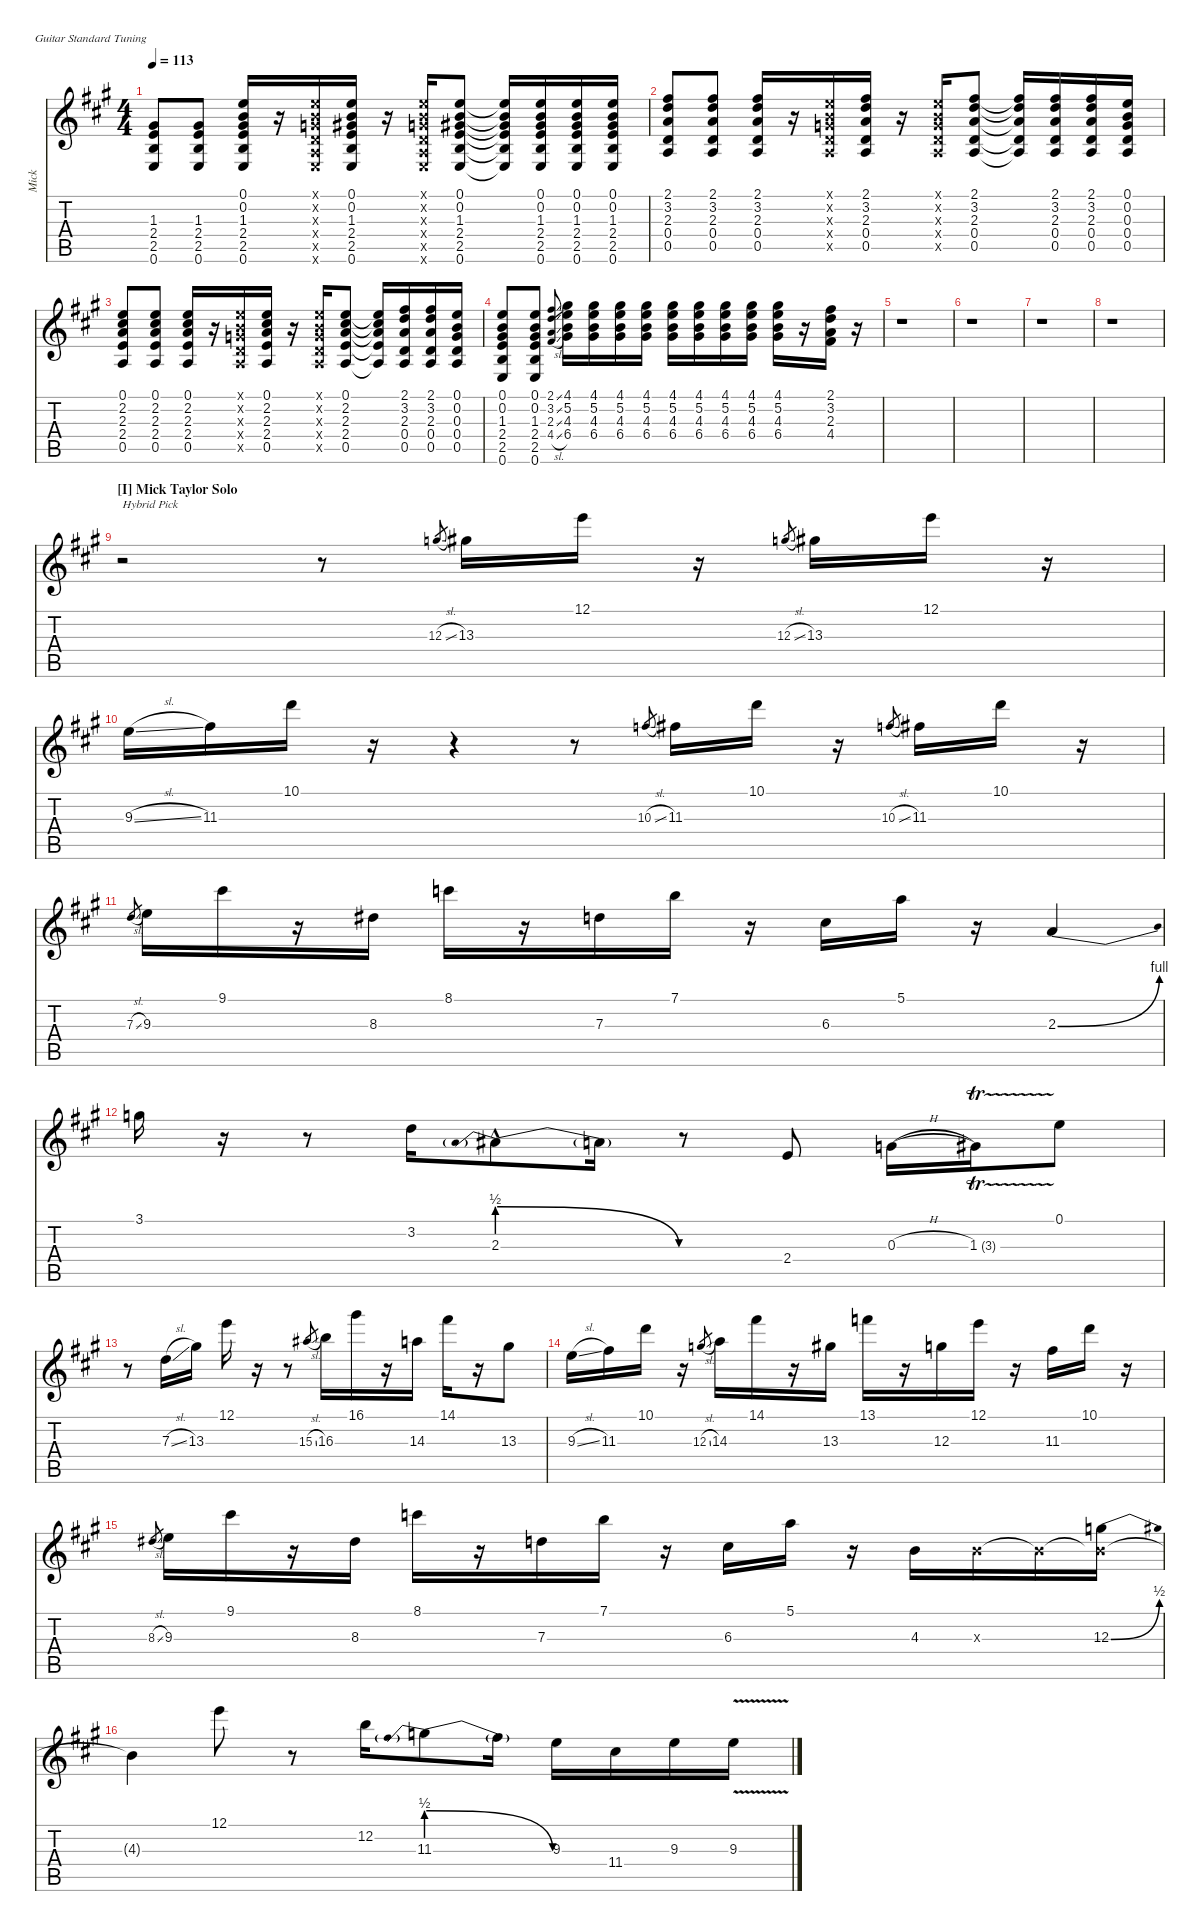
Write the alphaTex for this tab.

\defaultSystemsLayout 4
\hideDynamics
\bracketExtendMode nobrackets
\otherSystemsTrackNameOrientation horizontal
\track ("Mick Taylor" "Mick") {instrument overdrivenguitar}
\staff {score tabs}
\tuning (E4 B3 G3 D3 A2 E2)
\ts (4 4)
\tempo 113
\clef g2
\ks a
(0.6 2.5 2.4 1.3).8{dy mf} (0.6 2.5 2.4 1.3).8 (0.6 2.5 2.4 1.3 0.2 0.1).16 r.16 (0.6{x} 0.5{x} 0.4{x} 0.3{x} 0.2{x} 0.1{x}).16 (0.6 2.5 2.4 1.3 0.2 0.1).16 r.16 (0.6{x} 0.5{x} 0.4{x} 0.3{x} 0.2{x} 0.1{x}).16 (0.6 2.5 2.4 1.3 0.2 0.1).8 (0.6{t} 2.5{t} 2.4{t} 1.3{t} 0.2{t} 0.1{t}).16 (0.6 2.5 2.4 1.3 0.2 0.1).16 (0.6 2.5 2.4 1.3 0.2 0.1).16 (0.6 2.5 2.4 1.3 0.2 0.1).16 |
(0.5 0.4 2.3 3.2 2.1).8 (0.5 0.4 2.3 3.2 2.1).8 (0.5 0.4 2.3 3.2 2.1).16 r.16 (0.5{x} 0.4{x} 0.3{x} 0.2{x} 0.1{x}).16 (0.5 0.4 2.3 3.2 2.1).16 r.16 (0.5{x} 0.4{x} 0.3{x} 0.2{x} 0.1{x}).16 (0.5 0.4 2.3 3.2 2.1).8 (0.5{t} 0.4{t} 2.3{t} 3.2{t} 2.1{t}).16 (0.5 0.4 2.3 3.2 2.1).16 (0.5 0.4 2.3 3.2 2.1).16 (0.5 0.4 0.3 0.2 0.1).16 |
(0.5 2.4 2.3 2.2 0.1).8 (0.5 2.4 2.3 2.2 0.1).8 (0.5 2.4 2.3 2.2 0.1).16 r.16 (0.5{x} 0.4{x} 0.3{x} 0.2{x} 0.1{x}).16 (0.5 2.4 2.3 2.2 0.1).16 r.16 (0.5{x} 0.4{x} 0.3{x} 0.2{x} 0.1{x}).16 (0.5 2.4 2.3 2.2 0.1).8 (0.5{t} 2.4{t} 2.3{t} 2.2{t} 0.1{t}).16 (0.5 0.4 2.3 3.2 2.1).16 (0.5 0.4 2.3 3.2 2.1).16 (0.5 0.4 0.3 0.2 0.1).16 |
(0.6 2.5 2.4 1.3 0.2 0.1).8 (0.6 2.5 2.4 1.3 0.2 0.1).8 (4.4{sl} 2.3{ss} 3.2{ss} 2.1{ss}).8{gr} (6.4 4.3 5.2 4.1).16 (6.4 4.3 5.2 4.1).16 (6.4 4.3 5.2 4.1).16 (6.4 4.3 5.2 4.1).16 (6.4 4.3 5.2 4.1).16 (6.4 4.3 5.2 4.1).16 (6.4 4.3 5.2 4.1).16 (6.4 4.3 5.2 4.1).16 (6.4 4.3 5.2 4.1).16 r.16 (4.4 2.3 3.2 2.1).16 r.16 |
r.1 |
r.1 |
r.1 |
r.1 |
\section ("I" "Mick Taylor Solo")
r.2{txt "Hybrid Pick"} r.8 12.3{sl}.8{gr} 13.3.16 12.1.16 r.16 12.3{sl}.8{gr} 13.3.16 12.1.16 r.16 |
9.3{sl}.16 11.3.16 10.1.16 r.16 r.4 r.8 10.3{sl}.8{gr} 11.3.16 10.1.16 r.16 10.3{sl}.8{gr} 11.3.16 10.1.16 r.16 |
7.3{sl}.8{gr} 9.3.16 9.1.16 r.16 8.3.16 8.1.16 r.16 7.3.16 7.1.16 r.16 6.3.16 5.1.16 r.16 2.3{be (bend 0 0 60 4)}.4 |
3.1.16 r.16 r.8 3.2.16 2.3{be (prebendrelease 0 2 15 0) hac}.8 2.3{t}.16 r.8 2.4.8 0.3{h}.16{legatoorigin} 1.3{tr (3 16)}.16 0.1.8 |
r.8 7.3{sl}.16 13.3.16 12.1.16 r.16 r.8 15.3{sl}.8{gr} 16.3.16 16.1.16 r.16 14.3.16 14.1.16 r.16 13.3.8 |
9.3{sl}.16 11.3.16 10.1.16 r.16 12.3{sl}.8{gr} 14.3.16 14.1.16 r.16 13.3.16 13.1.16 r.16 12.3.16 12.1.16 r.16 11.3.16 10.1.16 r.16 |
8.3{sl}.8{gr} 9.3.16 9.1.16 r.16 8.3.16 8.1.16 r.16 7.3.16 7.1.16 r.16 6.3.16 5.1.16 r.16 4.3.16 4.3{x}.16 4.3{x t}.16 (12.3{be (bend 0 0 60 2)} 4.3{x t}).16 |
4.3{t}.4 12.1.8 r.8 12.2.16 11.3{be (prebendrelease 0 2 15 0)}.8 11.3{t}.16 9.3.16 11.4.16 9.3.16 9.3{v}.16
